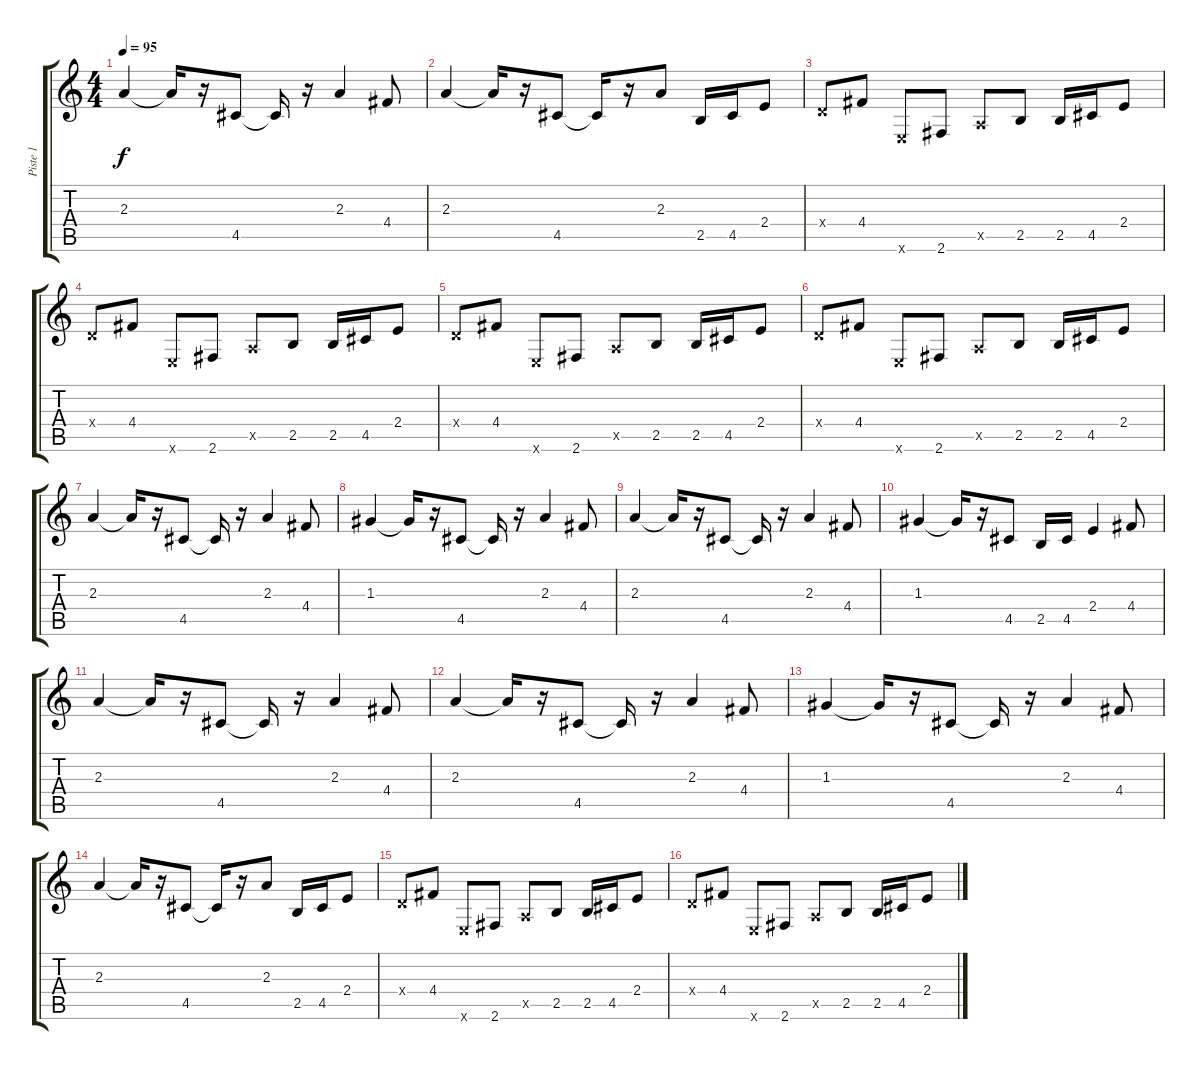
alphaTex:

\track ("Piste 1" "Piste 1") {instrument electricguitarjazz}
\staff {score tabs}
\tuning (E4 B3 G3 D3 A2 E2) {hide}
\ts (4 4)
\tempo 95
\clef g2
\ks c
2.3.4{dy f} 2.3{t}.16 r.16 4.5.8 4.5{t}.16 r.16 2.3.4 4.4.8 |
2.3.4 2.3{t}.16 r.16 4.5.8 4.5{t}.16 r.16 2.3.8 2.5.16 4.5.16 2.4.8 |
0.4{x}.8 4.4.8 0.6{x}.8 2.6.8 0.5{x}.8 2.5.8 2.5.16 4.5.16 2.4.8 |
0.4{x}.8 4.4.8 0.6{x}.8 2.6.8 0.5{x}.8 2.5.8 2.5.16 4.5.16 2.4.8 |
0.4{x}.8 4.4.8 0.6{x}.8 2.6.8 0.5{x}.8 2.5.8 2.5.16 4.5.16 2.4.8 |
0.4{x}.8 4.4.8 0.6{x}.8 2.6.8 0.5{x}.8 2.5.8 2.5.16 4.5.16 2.4.8 |
2.3.4 2.3{t}.16 r.16 4.5.8 4.5{t}.16 r.16 2.3.4 4.4.8 |
1.3.4 1.3{t}.16 r.16 4.5.8 4.5{t}.16 r.16 2.3.4 4.4.8 |
2.3.4 2.3{t}.16 r.16 4.5.8 4.5{t}.16 r.16 2.3.4 4.4.8 |
1.3.4 1.3{t}.16 r.16 4.5.8 2.5.16 4.5.16 2.4.4 4.4.8 |
2.3.4 2.3{t}.16 r.16 4.5.8 4.5{t}.16 r.16 2.3.4 4.4.8 |
2.3.4 2.3{t}.16 r.16 4.5.8 4.5{t}.16 r.16 2.3.4 4.4.8 |
1.3.4 1.3{t}.16 r.16 4.5.8 4.5{t}.16 r.16 2.3.4 4.4.8 |
2.3.4 2.3{t}.16 r.16 4.5.8 4.5{t}.16 r.16 2.3.8 2.5.16 4.5.16 2.4.8 |
0.4{x}.8 4.4.8 0.6{x}.8 2.6.8 0.5{x}.8 2.5.8 2.5.16 4.5.16 2.4.8 |
0.4{x}.8 4.4.8 0.6{x}.8 2.6.8 0.5{x}.8 2.5.8 2.5.16 4.5.16 2.4.8
